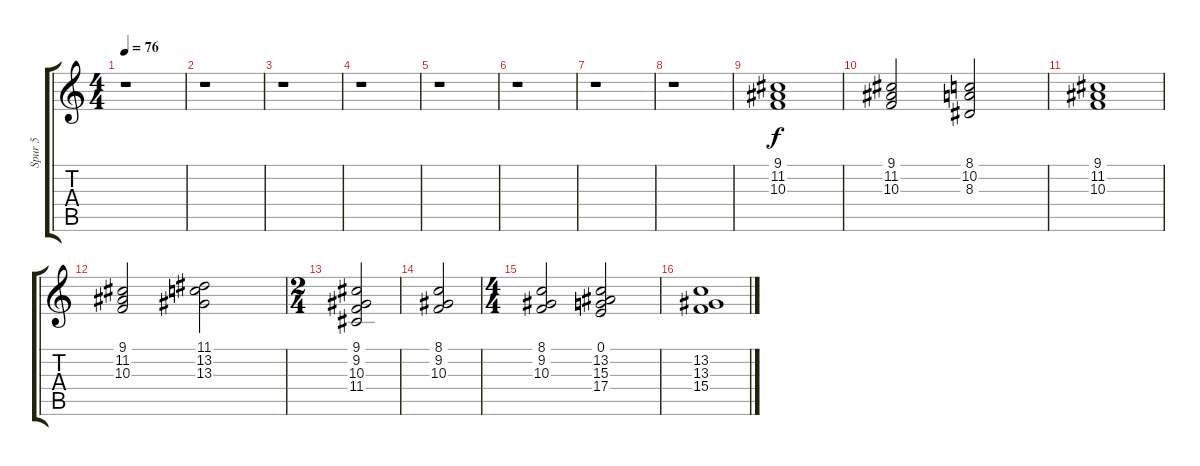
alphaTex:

\track ("Spur 5" "Spur 5") {instrument churchorgan}
\staff {score tabs}
\tuning (E4 B3 G3 D3 A2 E2) {hide}
\ts (4 4)
\tempo 76
\clef g2
\ks c
r.1{dy f instrument churchorgan} |
r.1 |
r.1 |
r.1 |
r.1 |
r.1 |
r.1 |
r.1 |
(9.1 11.2 10.3).1{volume 9} |
(9.1 11.2 10.3).2 (8.1 10.2 8.3).2{volume 7} |
(9.1 11.2 10.3).1{volume 5} |
(9.1 11.2 10.3).2{volume 9} (11.1 13.2 13.3).2 |
\ts (2 4)
(9.1 9.2 10.3 11.4).2 |
(8.1 9.2 10.3).2 |
\ts (4 4)
(8.1 9.2 10.3).2 (0.1 13.2 15.3 17.4).2 |
(13.2 13.3 15.4).1
